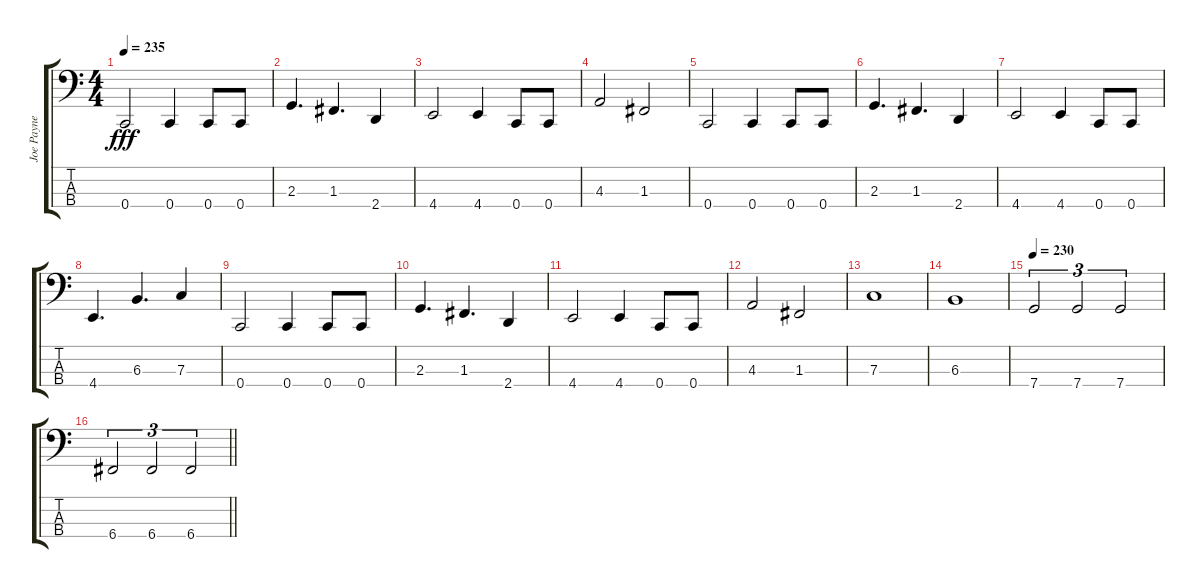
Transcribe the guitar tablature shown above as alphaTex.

\track ("Joe Payne" "Joe Payne") {instrument electricbassfinger}
\staff {score tabs}
\tuning (Eb2 Bb1 F1 C1) {hide}
\ts (4 4)
\tempo 235
\clef f4
\ks c
0.4.2{dy fff} 0.4.4 0.4.8 0.4.8 |
2.3.4{d} 1.3.4{d} 2.4.4 |
4.4.2 4.4.4 0.4.8 0.4.8 |
4.3.2 1.3.2 |
0.4.2 0.4.4 0.4.8 0.4.8 |
2.3.4{d} 1.3.4{d} 2.4.4 |
4.4.2 4.4.4 0.4.8 0.4.8 |
4.4.4{d} 6.3.4{d} 7.3.4 |
0.4.2 0.4.4 0.4.8 0.4.8 |
2.3.4{d} 1.3.4{d} 2.4.4 |
4.4.2 4.4.4 0.4.8 0.4.8 |
4.3.2 1.3.2 |
7.3.1 |
6.3.1 |
\tempo 230
7.4.2{tu (3 2)} 7.4.2{tu (3 2)} 7.4.2{tu (3 2)} |
\barLineRight lightlight
6.4.2{tu (3 2)} 6.4.2{tu (3 2)} 6.4.2{tu (3 2)}
